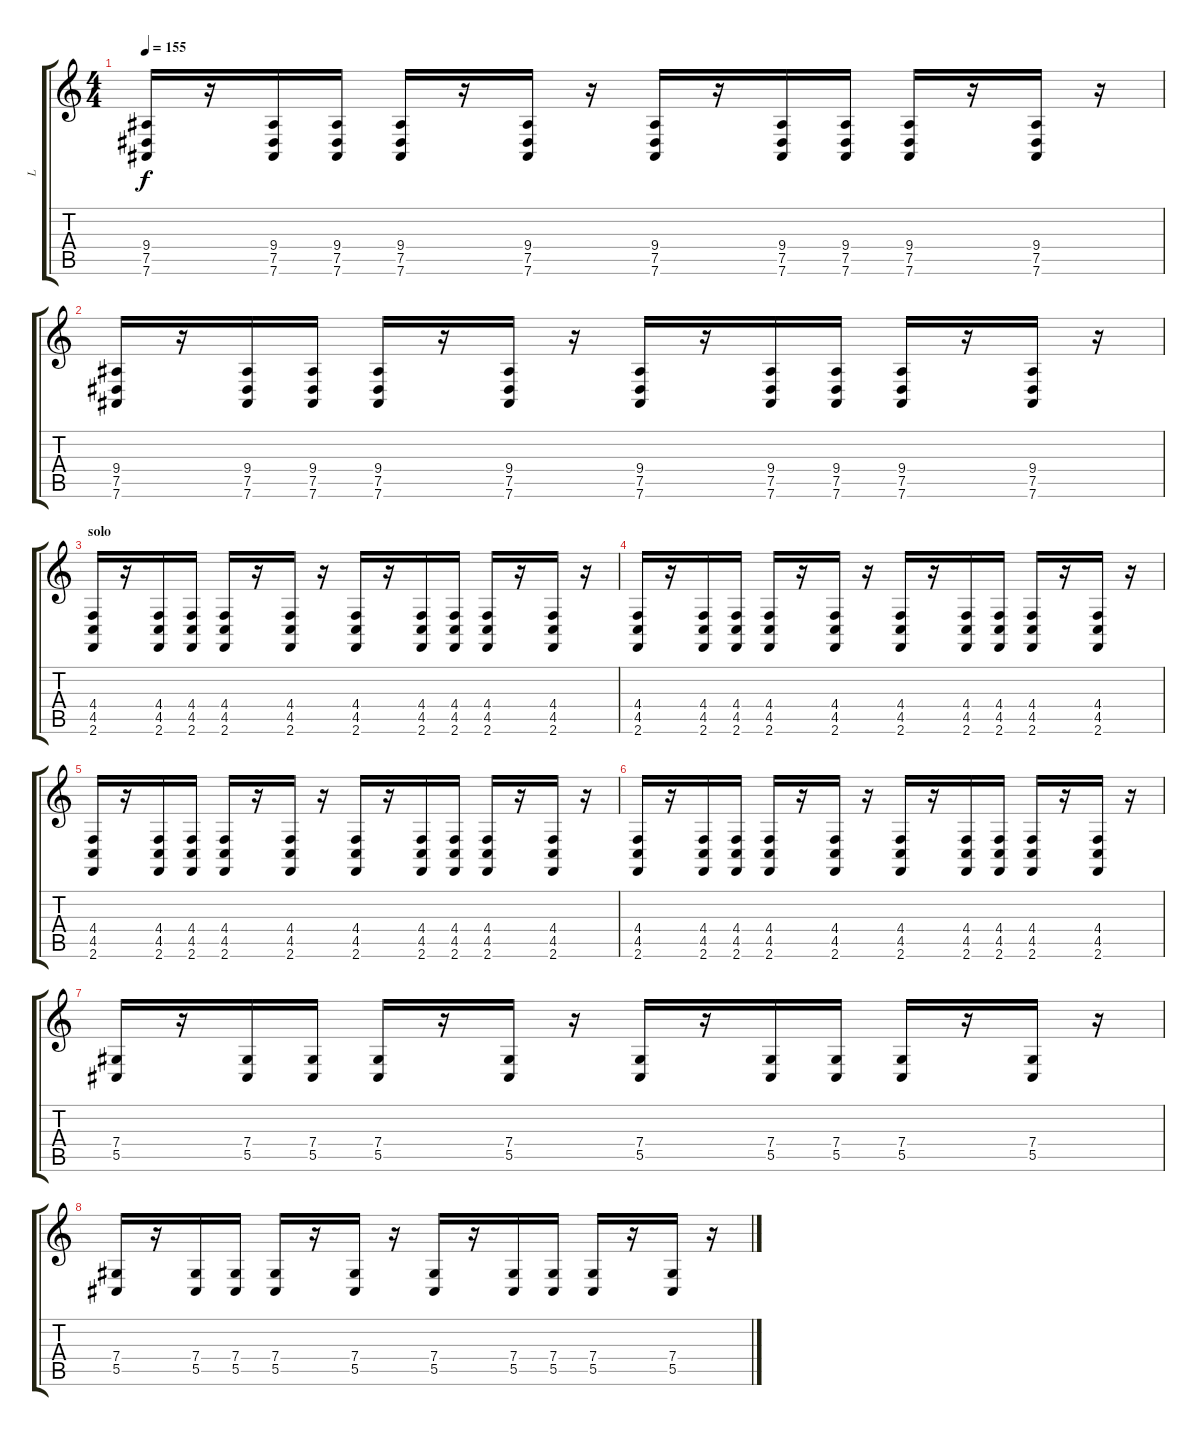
\track ("L" "L") {instrument electricpiano2}
\staff {score tabs}
\tuning (Eb4 Bb3 Gb3 Db3 Ab2 Eb2) {hide}
\ts (4 4)
\tempo 155
\clef g2
\ks c
(9.4 7.5 7.6).16{dy f} r.16 (9.4 7.5 7.6).16 (9.4 7.5 7.6).16 (9.4 7.5 7.6).16 r.16 (9.4 7.5 7.6).16 r.16 (9.4 7.5 7.6).16 r.16 (9.4 7.5 7.6).16 (9.4 7.5 7.6).16 (9.4 7.5 7.6).16 r.16 (9.4 7.5 7.6).16 r.16 |
(9.4 7.5 7.6).16 r.16 (9.4 7.5 7.6).16 (9.4 7.5 7.6).16 (9.4 7.5 7.6).16 r.16 (9.4 7.5 7.6).16 r.16 (9.4 7.5 7.6).16 r.16 (9.4 7.5 7.6).16 (9.4 7.5 7.6).16 (9.4 7.5 7.6).16 r.16 (9.4 7.5 7.6).16 r.16 |
\section ("" "solo")
(4.4 4.5 2.6).16 r.16 (4.4 4.5 2.6).16 (4.4 4.5 2.6).16 (4.4 4.5 2.6).16 r.16 (4.4 4.5 2.6).16 r.16 (4.4 4.5 2.6).16 r.16 (4.4 4.5 2.6).16 (4.4 4.5 2.6).16 (4.4 4.5 2.6).16 r.16 (4.4 4.5 2.6).16 r.16 |
(4.4 4.5 2.6).16 r.16 (4.4 4.5 2.6).16 (4.4 4.5 2.6).16 (4.4 4.5 2.6).16 r.16 (4.4 4.5 2.6).16 r.16 (4.4 4.5 2.6).16 r.16 (4.4 4.5 2.6).16 (4.4 4.5 2.6).16 (4.4 4.5 2.6).16 r.16 (4.4 4.5 2.6).16 r.16 |
(4.4 4.5 2.6).16 r.16 (4.4 4.5 2.6).16 (4.4 4.5 2.6).16 (4.4 4.5 2.6).16 r.16 (4.4 4.5 2.6).16 r.16 (4.4 4.5 2.6).16 r.16 (4.4 4.5 2.6).16 (4.4 4.5 2.6).16 (4.4 4.5 2.6).16 r.16 (4.4 4.5 2.6).16 r.16 |
(4.4 4.5 2.6).16 r.16 (4.4 4.5 2.6).16 (4.4 4.5 2.6).16 (4.4 4.5 2.6).16 r.16 (4.4 4.5 2.6).16 r.16 (4.4 4.5 2.6).16 r.16 (4.4 4.5 2.6).16 (4.4 4.5 2.6).16 (4.4 4.5 2.6).16 r.16 (4.4 4.5 2.6).16 r.16 |
(7.4 5.5).16 r.16 (7.4 5.5).16 (7.4 5.5).16 (7.4 5.5).16 r.16 (7.4 5.5).16 r.16 (7.4 5.5).16 r.16 (7.4 5.5).16 (7.4 5.5).16 (7.4 5.5).16 r.16 (7.4 5.5).16 r.16 |
(7.4 5.5).16 r.16 (7.4 5.5).16 (7.4 5.5).16 (7.4 5.5).16 r.16 (7.4 5.5).16 r.16 (7.4 5.5).16 r.16 (7.4 5.5).16 (7.4 5.5).16 (7.4 5.5).16 r.16 (7.4 5.5).16 r.16
